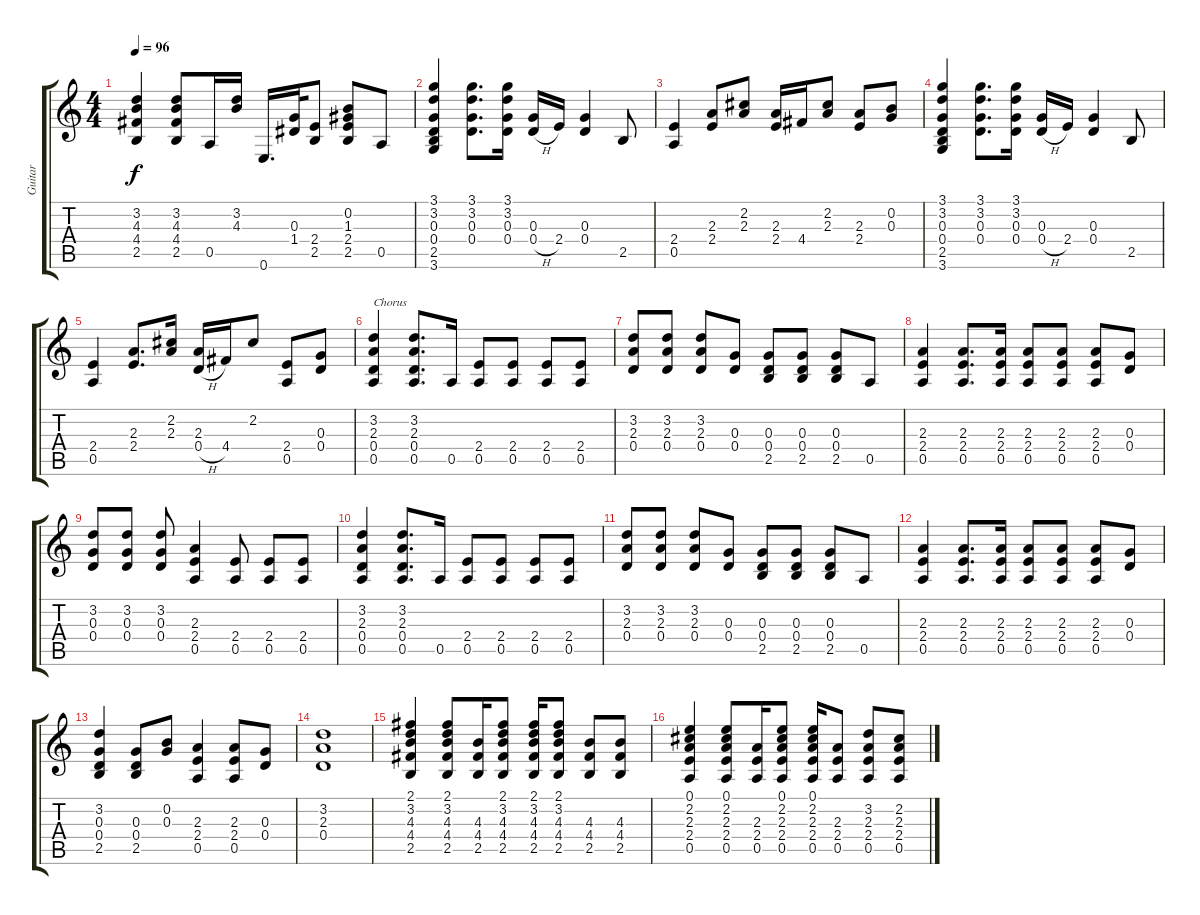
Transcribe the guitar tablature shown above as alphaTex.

\track ("Guitar" "Guitar") {instrument distortionguitar}
\staff {score tabs}
\tuning (E4 B3 G3 D3 A2 E2) {hide}
\ts (4 4)
\tempo 96
\clef g2
\ks c
(3.2 4.3 4.4 2.5).4{dy f} (3.2 4.3 4.4 2.5).8 0.5.16 (3.2 4.3).16 0.6.16{d} (0.3 1.4).32 (2.4 2.5).8 (0.2 1.3 2.4 2.5).8 0.5.8 |
(3.1 3.2 0.3 0.4 2.5 3.6).4 (3.1 3.2 0.3 0.4).8{d} (3.1 3.2 0.3 0.4).16 (0.3 0.4{h}).16 2.4.16 (0.3 0.4).4 2.5.8 |
(2.4 0.5).4 (2.3 2.4).8 (2.2 2.3).8 (2.3 2.4).16 4.4.16 (2.2 2.3).8 (2.3 2.4).8 (0.2 0.3).8 |
(3.1 3.2 0.3 0.4 2.5 3.6).4 (3.1 3.2 0.3 0.4).8{d} (3.1 3.2 0.3 0.4).16 (0.3 0.4{h}).16 2.4.16 (0.3 0.4).4 2.5.8 |
(2.4 0.5).4 (2.3 2.4).8{d} (2.2 2.3).16 (2.3 0.4{h}).16 4.4.16 2.2.8 (2.4 0.5).8 (0.3 0.4).8 |
(3.2 2.3 0.4 0.5).4{txt "Chorus"} (3.2 2.3 0.4 0.5).8{d} 0.5.16 (2.4 0.5).8 (2.4 0.5).8 (2.4 0.5).8 (2.4 0.5).8 |
(3.2 2.3 0.4).8 (3.2 2.3 0.4).8 (3.2 2.3 0.4).8 (0.3 0.4).8 (0.3 0.4 2.5).8 (0.3 0.4 2.5).8 (0.3 0.4 2.5).8 0.5.8 |
(2.3 2.4 0.5).4 (2.3 2.4 0.5).8{d} (2.3 2.4 0.5).16 (2.3 2.4 0.5).8 (2.3 2.4 0.5).8 (2.3 2.4 0.5).8 (0.3 0.4).8 |
(3.2 0.3 0.4).8 (3.2 0.3 0.4).8 (3.2 0.3 0.4).8 (2.3 2.4 0.5).4 (2.4 0.5).8 (2.4 0.5).8 (2.4 0.5).8 |
(3.2 2.3 0.4 0.5).4 (3.2 2.3 0.4 0.5).8{d} 0.5.16 (2.4 0.5).8 (2.4 0.5).8 (2.4 0.5).8 (2.4 0.5).8 |
(3.2 2.3 0.4).8 (3.2 2.3 0.4).8 (3.2 2.3 0.4).8 (0.3 0.4).8 (0.3 0.4 2.5).8 (0.3 0.4 2.5).8 (0.3 0.4 2.5).8 0.5.8 |
(2.3 2.4 0.5).4 (2.3 2.4 0.5).8{d} (2.3 2.4 0.5).16 (2.3 2.4 0.5).8 (2.3 2.4 0.5).8 (2.3 2.4 0.5).8 (0.3 0.4).8 |
(3.2 0.3 0.4 2.5).4 (0.3 0.4 2.5).8 (0.2 0.3).8 (2.3 2.4 0.5).4 (2.3 2.4 0.5).8 (0.3 0.4).8 |
(3.2 2.3 0.4).1 |
(2.1 3.2 4.3 4.4 2.5).4 (2.1 3.2 4.3 4.4 2.5).8 (4.3 4.4 2.5).16 (2.1 3.2 4.3 4.4 2.5).8 (2.1 3.2 4.3 4.4 2.5).16 (2.1 3.2 4.3 4.4 2.5).8 (4.3 4.4 2.5).8 (4.3 4.4 2.5).8 |
(0.1 2.2 2.3 2.4 0.5).4 (0.1 2.2 2.3 2.4 0.5).8 (2.3 2.4 0.5).16 (0.1 2.2 2.3 2.4 0.5).8 (0.1 2.2 2.3 2.4 0.5).16 (2.3 2.4 0.5).8 (3.2 2.3 2.4 0.5).8 (2.2 2.3 2.4 0.5).8
